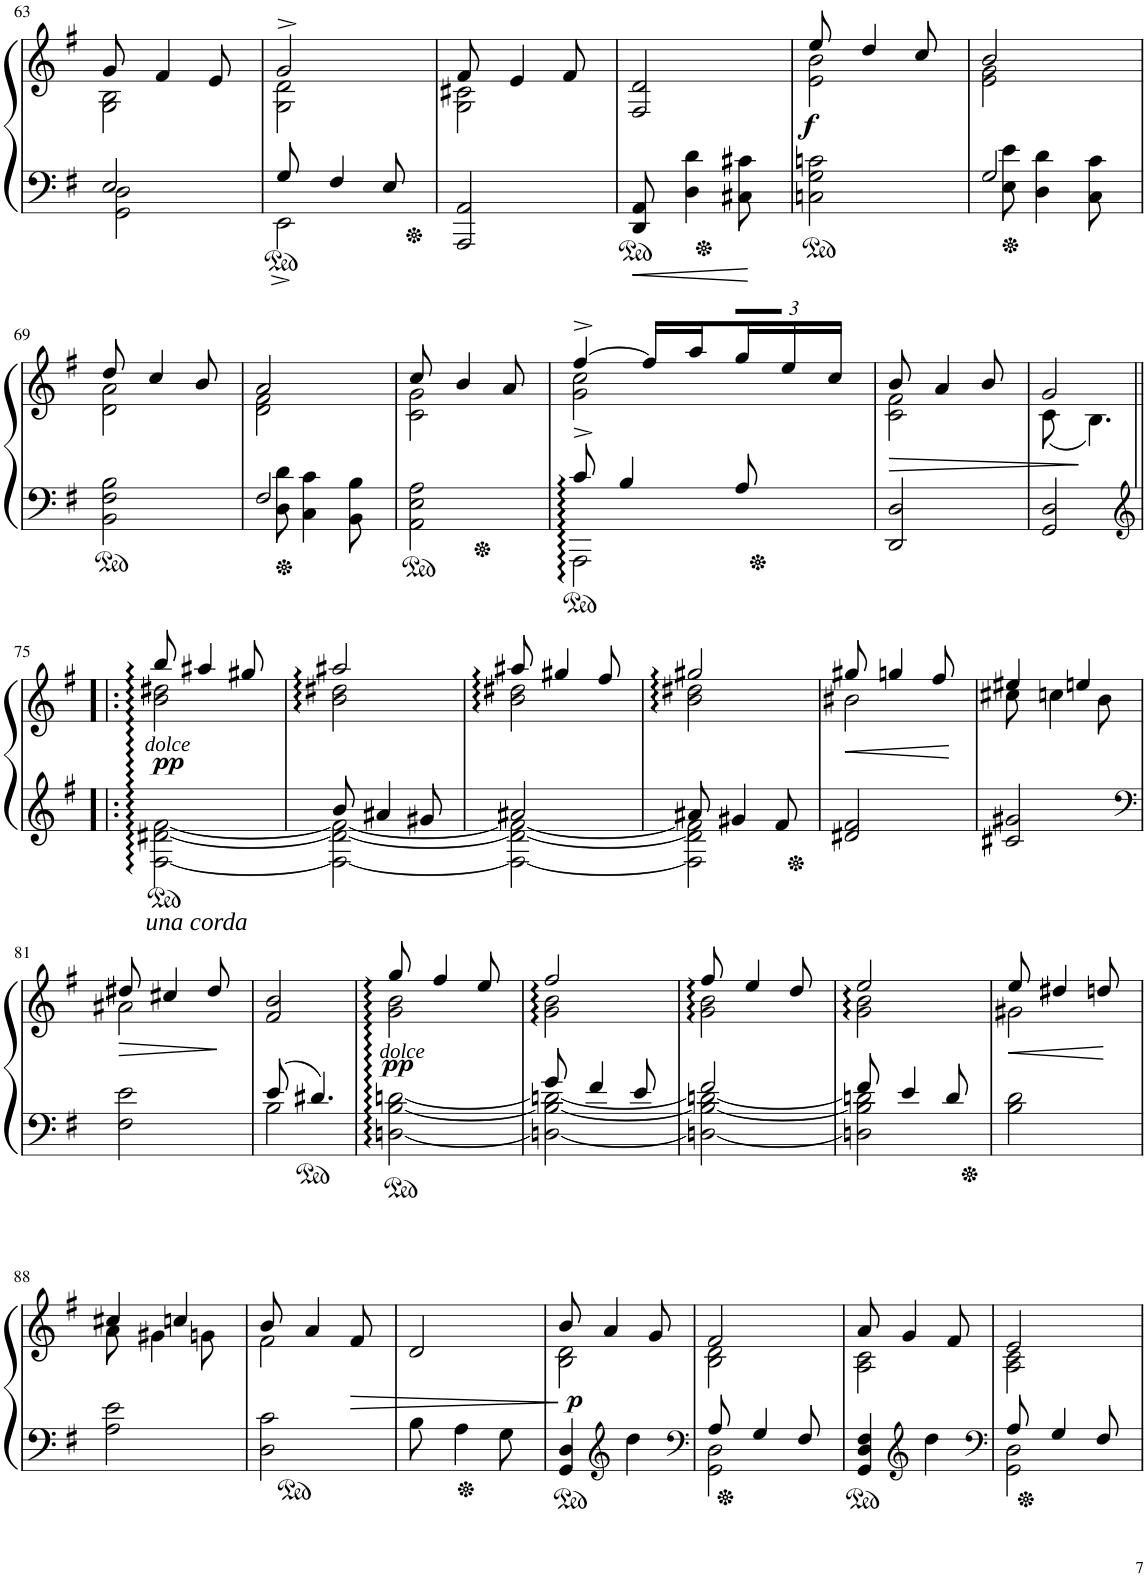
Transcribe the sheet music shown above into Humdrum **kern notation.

**kern	**kern	**dynam
*part1	*part1	*part1
*staff2	*staff1	*staff1/2
*I"Piano	*	*
*I'Pno	*	*
!!LO:PB:g=z
*clefF4	*clefG2	*
*k[f#]	*k[f#]	*
*M2/4	*M2/4	*
=63	=63	=63
*^	*^	*
2E/	2GG\ 2D\	8g/	2G\ 2B\	.
.	.	4f#/	.	.
.	.	8e/	.	.
=64	=64	=64	=64	=64
8G/	2EE^\	2g^/	2G\ 2d\	.
4F#/	.	.	.	.
8E/	.	.	.	.
*v	*v	*	*	*
=65	=65	=65	=65
2AAA/ 2AA/	8f#/	2G\ 2c#X\	.
.	4e/	.	.
.	8f#/	.	.
*	*v	*v	*
=66	=66	=66
8DD/ 8AA/	2F#/ 2d/	.
4D\ 4d\	.	.
8C#X\ 8c#X\	.	.
=67	=67	=67
*	*^	*
!	!	!	!LO:DY:b
2Cn\ 2G\ 2cn\	8ee/	2e\ 2b\	f
.	4dd/	.	.
.	8cc/	.	.
=68	=68	=68	=68
*^	*	*	*
2G/	8E\ 8e\	2b/	2e\ 2g\	.
.	4D\ 4d\	.	.	.
.	8C\ 8c\	.	.	.
*v	*v	*	*	*
!!LO:LB:g=z	!!
=69	=69	=69	=69
2BB\ 2F#\ 2B\	8dd/	2d\ 2a\	.
.	4cc/	.	.
.	8b/	.	.
=70	=70	=70	=70
*^	*	*	*
2F#/	8D\ 8d\	2a/	2d\ 2f#\	.
.	4C\ 4c\	.	.	.
.	8BB\ 8B\	.	.	.
=71	=71	=71	=71	=71
2AA\ 2E\ 2A\	4.ryy	8cc/	2c\ 2g\	.
.	.	4b/	.	.
.	[8AAA!	8a/	.	.
=72	=72	=72	=72	=72
8c^/	2AAA\]	[4ff#^/	2g\ 2cc\	.
4B/	.	.	.	.
.	.	16ff#/LL]	.	.
.	.	16aa/	.	.
*	*	*Xbrackettup	*	*
8A/	.	24gg/	.	.
.	.	24ee/	.	.
.	.	24cc/JJ	.	.
*v	*v	*	*	*
=73	=73	=73	=73
!	!	!	!LO:HP:b
2DD/ 2D/	8b/	2c\ 2f#\	>
.	4a/	.	.
.	8b/	.	.
=74	=74	=74	=74
2GG/ 2D/	2g/	(8c\	.
.	.	4.B\)	]
!!LO:LB:g=z	!!
=75!|:	=75!|:	=75!|:	=75!|:
*clefG2	*	*	*
*^	*	*	*
!LO:TX:b:i:t=una corda	!	!	!	!
!	!	!	!	!LO:DY:b
!	!	!	!	!LO:DY:n=1:b
2ryy	[2F#\ [2d#X\ [2f#\	8bb/	2b\ 2dd#X\	pp other-dynamics
.	.	4aa#X/	.	.
.	.	8gg#X/	.	.
=76	=76	=76	=76	=76
8b/	2F#\_ 2d#\_ 2f#\_	2aa#X/	2b\ 2dd#X\	.
4a#X/	.	.	.	.
8g#X/	.	.	.	.
=77	=77	=77	=77	=77
2a#X/	2F#\_ 2d#\_ 2f#\_	8aa#X/	2b\ 2dd#X\	.
.	.	4gg#X/	.	.
.	.	8ff#/	.	.
=78	=78	=78	=78	=78
8a#X/	2F#\] 2d#\] 2f#\]	2gg#X/	2b\ 2dd#X\	.
4g#X/	.	.	.	.
8f#/	.	.	.	.
*v	*v	*	*	*
=79	=79	=79	=79
!	!	!	!LO:HP:b
2d#X/ 2f#/	8gg#X/	2b#X\	<
.	4ggn/	.	.
.	8ff#/	.	[
=80	=80	=80	=80
2c#X/ 2g#X/	4ee#X/	8cc#X\	.
.	.	4ccn\	.
.	4een/	.	.
.	.	8b\	.
!!LO:LB:g=z	!!
=81	=81	=81	=81
*clefF4	*	*	*
!	!	!	!LO:HP:b
2F#\ 2e\	8dd#X/	2a#X\	>
.	4cc#X/	.	.
.	8dd#/	.	]
*	*v	*v	*
=82	=82	=82
*^	*	*
8e/	2B\	2f#/ 2b/	.
4.d#X/	.	.	.
=83	=83	=83	=83
*	*	*^	*
!	!	!	!	!LO:DY:b
!	!	!	!	!LO:DY:n=1:b
2ryy	[2Dn\ [2B\ [2dn\	8gg/	2g\ 2b\	pp other-dynamics
.	.	4ff#/	.	.
.	.	8ee/	.	.
=84	=84	=84	=84	=84
8g/	2Dn\_ 2B\_ 2dn\_	2ff#/	2g\ 2b\	.
4f#/	.	.	.	.
8e/	.	.	.	.
=85	=85	=85	=85	=85
2f#/	2Dn\_ 2B\_ 2dn\_	8ff#/	2g\ 2b\	.
.	.	4ee/	.	.
.	.	8dd/	.	.
=86	=86	=86	=86	=86
8f#/	2Dn\] 2B\] 2dn\]	2ee/	2g\ 2b\	.
4e/	.	.	.	.
8d/	.	.	.	.
*v	*v	*	*	*
=87	=87	=87	=87
!	!	!	!LO:HP:b
2B\ 2d\	8ee/	2g#X\	<
.	4dd#X/	.	.
.	8ddn/	.	[
!!LO:LB:g=z	!!
=88	=88	=88	=88
2A\ 2e\	4cc#X/	8a\	.
.	.	4g#X\	.
.	4ccn/	.	.
.	.	8gn\	.
=89	=89	=89	=89
2D\ 2c\	8b/	2f#\	.
.	4a/	.	.
!	!	!	!LO:HP:b
.	8f#/	.	>
*	*v	*v	*
=90	=90	=90
8B\	2d/	.
4A\	.	.
8G\	.	.
.	.	]
=91	=91	=91
*	*^	*
!	!	!	!LO:DY:b
4GG/ 4D/	8b/	2B\ 2d\	p
.	4a/	.	.
*clefG2	*	*	*
4dd\	.	.	.
.	8g/	.	.
=92	=92	=92	=92
*clefF4	*	*	*
*^	*	*	*
8A/	2GG\ 2D\	2f#/	2B\ 2d\	.
4G/	.	.	.	.
8F#/	.	.	.	.
*v	*v	*	*	*
=93	=93	=93	=93
4GG/ 4D/ 4F#/	8a/	2A\ 2c\	.
.	4g/	.	.
*clefG2	*	*	*
4dd\	.	.	.
.	8f#/	.	.
=94	=94	=94	=94
*clefF4	*	*	*
*^	*	*	*
8A/	2GG\ 2D\	2e/	2A\ 2c\	.
4G/	.	.	.	.
8F#/	.	.	.	.
*v	*v	*	*	*
*	*v	*v	*
=	=	=
*-	*-	*-
